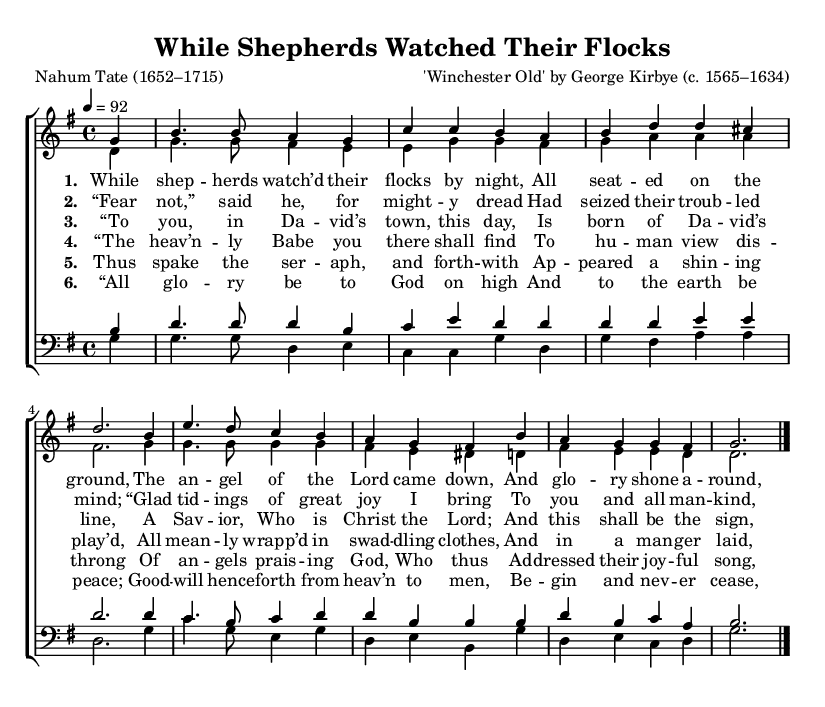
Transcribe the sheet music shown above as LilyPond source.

\version "2.14.2"
\include "header.ly"

\header {
  title = "While Shepherds Watched Their Flocks"
  poet = "Nahum Tate (1652–1715)"
  composer = "'Winchester Old' by George Kirbye (c. 1565–1634)"
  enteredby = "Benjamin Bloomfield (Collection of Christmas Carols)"
}

global = {
  \key g \major
  \time 4/4
  \autoBeamOff
}

sopMusic = \relative c' {
  \tempo 4 = 92
  \partial 4 g'4 |
  b4. b8 a4 g |
  c c b  a |
  b d d cis |
  d2. b4 |

  e4. d8 c4 b |
  a g fis  b |
  a g g fis |
  g2. \bar"|."
}

sopWords = \lyricmode {

}

altoMusic = \relative c' {
  d4 |
  g4. g8 fis4 e |
  e g g fis |
  g a a a |
  fis2. g4 |

  g4. g8 g4 g |
  fis e dis d |
  fis e e d |
  d2. \bar "|."
}
altoWords = \lyricmode {
  \set stanza = #"1. "
  While shep -- herds watch’d their flocks by night,
    All seat -- ed on the ground,
  The an -- gel of the Lord came down,
    And glo -- ry shone a -- round,
    And glo -- ry shone a -- round.
}
altoWordsII = \lyricmode {
  \set stanza = #"2. "
  “Fear not,” said he, for might -- y dread
    Had seized their troub -- led mind;
  “Glad tid -- ings of great joy I bring
    To you and all man -- kind,
    To you and all man -- kind.
}
altoWordsIII = \lyricmode {
  \set stanza = #"3. "
  “To you, in Da -- vid’s town, this day,
    Is born of Da -- vid’s line,
  A Sav -- ior, Who is Christ the Lord;
    And this shall be the sign,
    And this shall be the sign:
}
altoWordsIV = \lyricmode {
  \set stanza = #"4. "
  “The heav’n -- ly Babe you there shall find
    To hu -- man view dis -- play’d,
  All mean -- ly wrapp’d in swad -- dling clothes,
    And in a man -- ger laid,
    And in a man -- ger laid.”
}
altoWordsV = \lyricmode {
  \set stanza = #"5. "
  Thus spake the ser -- aph, and forth -- with
    Ap -- peared a shin -- ing throng
  Of an -- gels prais -- ing God, Who thus
    Ad -- dressed their joy -- ful song,
    Ad -- dressed their joy -- ful song:
}
altoWordsVI = \lyricmode {
  \set stanza = #"6. "
  “All glo -- ry be to God on high
    And to the earth be peace;
  Good -- will hence -- forth from heav’n to men,
    Be -- gin and nev -- er cease,
    Be -- gin and nev -- er cease.”
}

tenorMusic = \relative c' {
  b4 |
  d4. d8 d4 b |
  c e d d |
  d d e e |
  d2. d4 |

  c4. b8 c4 d |
  d b b b |
  d b c a |
  b2. \bar "|."
}
tenorWords = \lyricmode {

}

bassMusic = \relative c {
  g'4 |
  g4. g8 d4 e |
  c c g' d |
  g fis a a |
  d,2. g4 |

  c4. g8 e4 g |
  d e b g' |
  d e c d |
  g2. \bar "|."
}
bassWords = \lyricmode {

}

\score {
  <<
   \new ChoirStaff <<
%    \new Lyrics = sopranos
    \new Staff = women <<
      \new Voice = "sopranos" { \voiceOne << \global \sopMusic >> }
      \new Voice = "altos" { \voiceTwo << \global \altoMusic >> }
    >>
    \new Lyrics \lyricsto "sopranos" \sopWords
    \new Lyrics = "altos" \lyricsto "sopranos" \altoWords
    \new Lyrics = "altosII" \lyricsto "sopranos" \altoWordsII
    \new Lyrics = "altosIII" \lyricsto "sopranos" \altoWordsIII
    \new Lyrics = "altosIV" \lyricsto "sopranos" \altoWordsIV
    \new Lyrics = "altosV" \lyricsto "sopranos" \altoWordsV
    \new Lyrics = "altosVI" \lyricsto "sopranos" \altoWordsVI
   \new Staff = men <<
      \clef bass
      \new Voice = "tenors" { \voiceOne << \global \tenorMusic >> }
      \new Voice = "basses" { \voiceTwo << \global \bassMusic >> }
    >>
  >>

  >>


}
